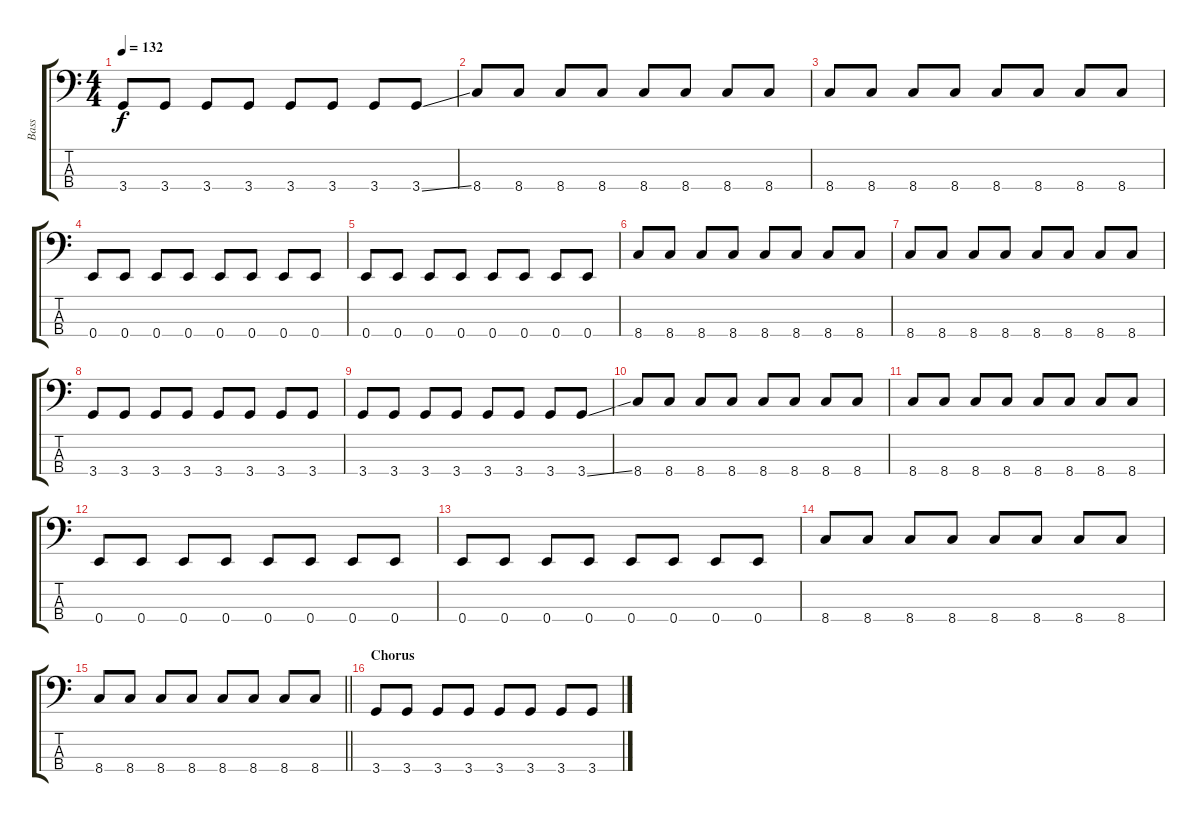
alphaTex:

\track ("Bass" "Bass") {instrument electricbasspick}
\staff {score tabs}
\tuning (G2 D2 A1 E1) {hide}
\ts (4 4)
\tempo 132
\clef f4
\ks c
3.4.8{dy f} 3.4.8 3.4.8 3.4.8 3.4.8 3.4.8 3.4.8 3.4{ss}.8 |
8.4.8 8.4.8 8.4.8 8.4.8 8.4.8 8.4.8 8.4.8 8.4.8 |
8.4.8 8.4.8 8.4.8 8.4.8 8.4.8 8.4.8 8.4.8 8.4.8 |
0.4.8 0.4.8 0.4.8 0.4.8 0.4.8 0.4.8 0.4.8 0.4.8 |
0.4.8 0.4.8 0.4.8 0.4.8 0.4.8 0.4.8 0.4.8 0.4.8 |
8.4.8 8.4.8 8.4.8 8.4.8 8.4.8 8.4.8 8.4.8 8.4.8 |
8.4.8 8.4.8 8.4.8 8.4.8 8.4.8 8.4.8 8.4.8 8.4.8 |
3.4.8 3.4.8 3.4.8 3.4.8 3.4.8 3.4.8 3.4.8 3.4.8 |
3.4.8 3.4.8 3.4.8 3.4.8 3.4.8 3.4.8 3.4.8 3.4{ss}.8 |
8.4.8 8.4.8 8.4.8 8.4.8 8.4.8 8.4.8 8.4.8 8.4.8 |
8.4.8 8.4.8 8.4.8 8.4.8 8.4.8 8.4.8 8.4.8 8.4.8 |
0.4.8 0.4.8 0.4.8 0.4.8 0.4.8 0.4.8 0.4.8 0.4.8 |
0.4.8 0.4.8 0.4.8 0.4.8 0.4.8 0.4.8 0.4.8 0.4.8 |
8.4.8 8.4.8 8.4.8 8.4.8 8.4.8 8.4.8 8.4.8 8.4.8 |
\barLineRight lightlight
8.4.8 8.4.8 8.4.8 8.4.8 8.4.8 8.4.8 8.4.8 8.4.8 |
\section ("" "Chorus")
3.4.8 3.4.8 3.4.8 3.4.8 3.4.8 3.4.8 3.4.8 3.4.8
